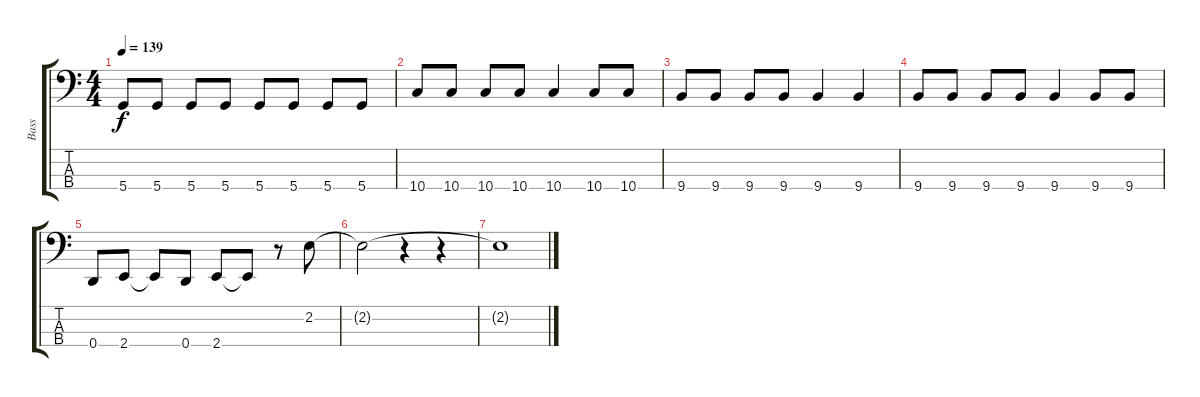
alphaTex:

\track ("Bass" "Bass") {instrument electricbasspick}
\staff {score tabs}
\tuning (G2 D2 A1 D1) {hide}
\ts (4 4)
\tempo 139
\clef f4
\ks c
5.4.8{dy f} 5.4.8 5.4.8 5.4.8 5.4.8 5.4.8 5.4.8 5.4.8 |
10.4.8 10.4.8 10.4.8 10.4.8 10.4.4 10.4.8 10.4.8 |
9.4.8 9.4.8 9.4.8 9.4.8 9.4.4 9.4.4 |
9.4.8 9.4.8 9.4.8 9.4.8 9.4.4 9.4.8 9.4.8 |
0.4.8 2.4.8 2.4{t}.8 0.4.8 2.4.8 2.4{t}.8 r.8 2.2.8 |
2.2{t}.2 r.4 r.4 |
2.2{t}.1
